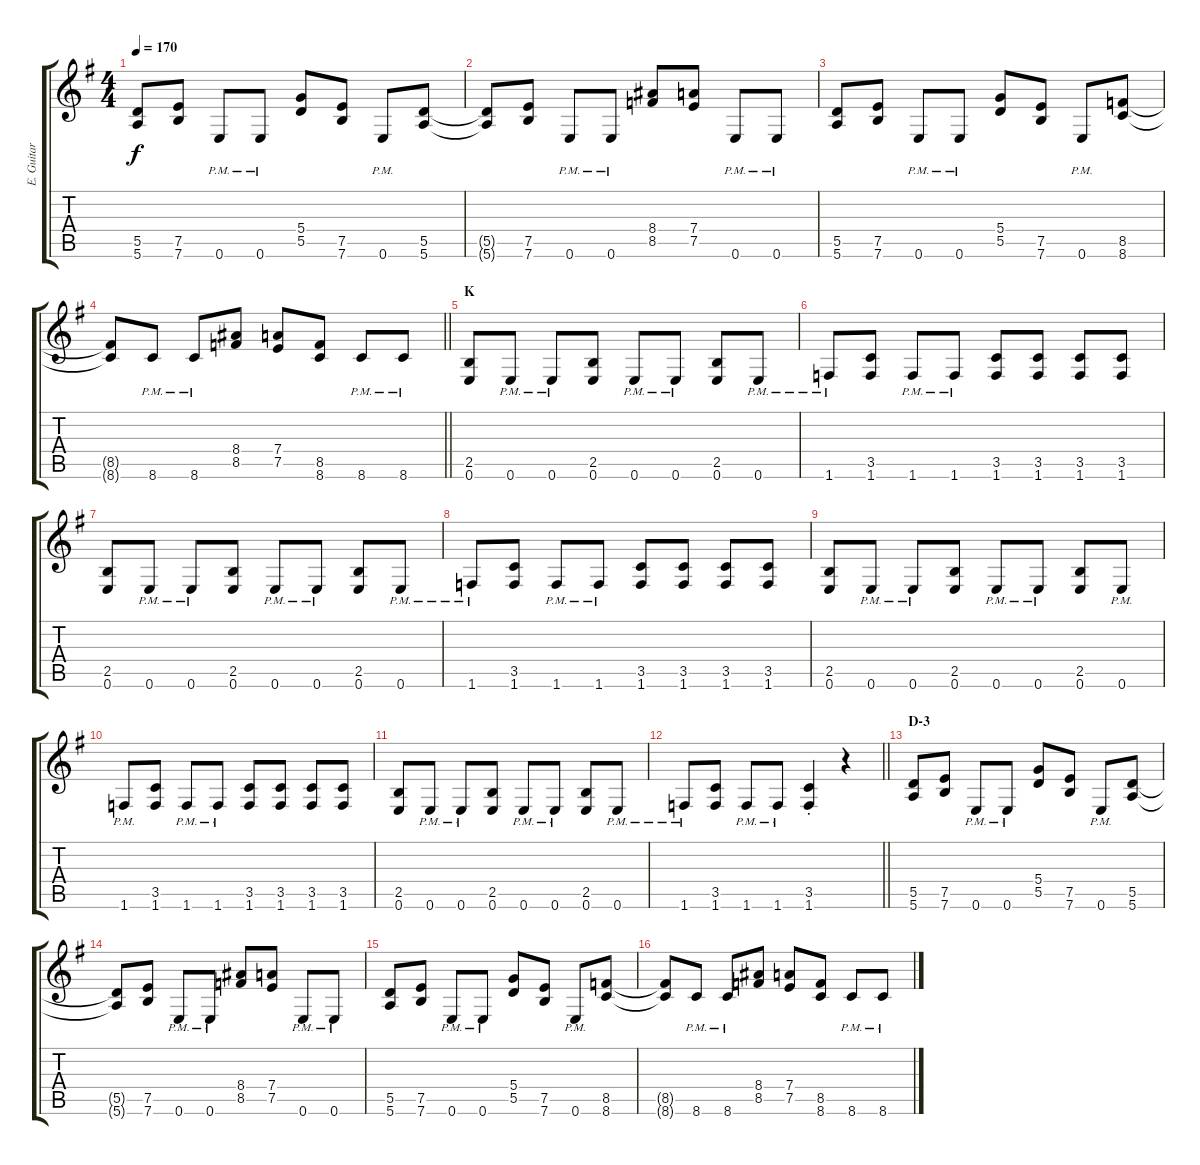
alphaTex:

\track ("E. Guitar I" "E. Guitar ") {instrument overdrivenguitar}
\staff {score tabs}
\tuning (E4 B3 G3 D3 A2 E2) {hide}
\ts (4 4)
\tempo 170
\clef g2
\ks g
(5.5 5.6).8{dy f} (7.5 7.6).8 0.6{pm}.8 0.6{pm}.8 (5.4 5.5).8 (7.5 7.6).8 0.6{pm}.8 (5.5 5.6).8 |
(5.5{t} 5.6{t}).8 (7.5 7.6).8 0.6{pm}.8 0.6{pm}.8 (8.4 8.5).8 (7.4 7.5).8 0.6{pm}.8 0.6{pm}.8 |
(5.5 5.6).8 (7.5 7.6).8 0.6{pm}.8 0.6{pm}.8 (5.4 5.5).8 (7.5 7.6).8 0.6{pm}.8 (8.5 8.6).8 |
\barLineRight lightlight
(8.5{t} 8.6{t}).8 8.6{pm}.8 8.6{pm}.8 (8.4 8.5).8 (7.4 7.5).8 (8.5 8.6).8 8.6{pm}.8 8.6{pm}.8 |
\section ("" "K")
(2.5 0.6).8 0.6{pm}.8 0.6{pm}.8 (2.5 0.6).8 0.6{pm}.8 0.6{pm}.8 (2.5 0.6).8 0.6{pm}.8 |
1.6{pm}.8 (3.5 1.6).8 1.6{pm}.8 1.6{pm}.8 (3.5 1.6).8 (3.5 1.6).8 (3.5 1.6).8 (3.5 1.6).8 |
(2.5 0.6).8 0.6{pm}.8 0.6{pm}.8 (2.5 0.6).8 0.6{pm}.8 0.6{pm}.8 (2.5 0.6).8 0.6{pm}.8 |
1.6{pm}.8 (3.5 1.6).8 1.6{pm}.8 1.6{pm}.8 (3.5 1.6).8 (3.5 1.6).8 (3.5 1.6).8 (3.5 1.6).8 |
(2.5 0.6).8 0.6{pm}.8 0.6{pm}.8 (2.5 0.6).8 0.6{pm}.8 0.6{pm}.8 (2.5 0.6).8 0.6{pm}.8 |
1.6{pm}.8 (3.5 1.6).8 1.6{pm}.8 1.6{pm}.8 (3.5 1.6).8 (3.5 1.6).8 (3.5 1.6).8 (3.5 1.6).8 |
(2.5 0.6).8 0.6{pm}.8 0.6{pm}.8 (2.5 0.6).8 0.6{pm}.8 0.6{pm}.8 (2.5 0.6).8 0.6{pm}.8 |
\barLineRight lightlight
1.6{pm}.8 (3.5 1.6).8 1.6{pm}.8 1.6{pm}.8 (3.5{st} 1.6{st}).4 r.4 |
\section ("" "D-3")
(5.5 5.6).8 (7.5 7.6).8 0.6{pm}.8 0.6{pm}.8 (5.4 5.5).8 (7.5 7.6).8 0.6{pm}.8 (5.5 5.6).8 |
(5.5{t} 5.6{t}).8 (7.5 7.6).8 0.6{pm}.8 0.6{pm}.8 (8.4 8.5).8 (7.4 7.5).8 0.6{pm}.8 0.6{pm}.8 |
(5.5 5.6).8 (7.5 7.6).8 0.6{pm}.8 0.6{pm}.8 (5.4 5.5).8 (7.5 7.6).8 0.6{pm}.8 (8.5 8.6).8 |
(8.5{t} 8.6{t}).8 8.6{pm}.8 8.6{pm}.8 (8.4 8.5).8 (7.4 7.5).8 (8.5 8.6).8 8.6{pm}.8 8.6{pm}.8
